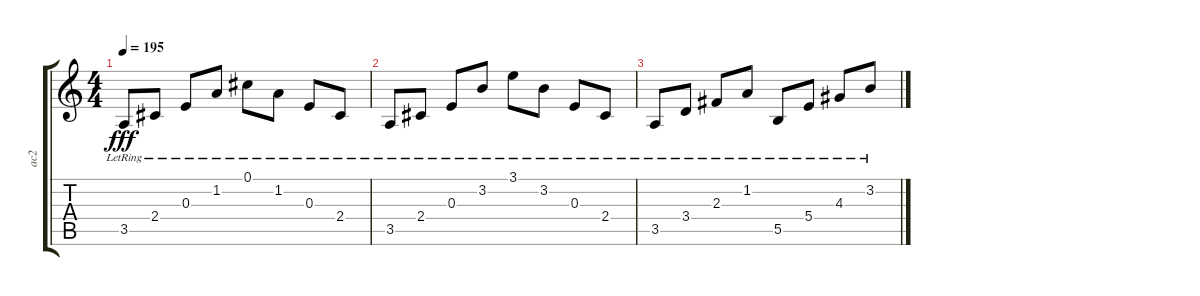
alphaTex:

\track ("ac2" "ac2") {instrument acousticguitarsteel}
\staff {score tabs}
\tuning (Db4 Ab3 E3 B2 Gb2 B1) {hide}
\ts (4 4)
\tempo 195
\clef g2
\ks c
3.5{lr}.8{dy fff} 2.4{lr}.8 0.3{lr}.8 1.2{lr}.8 0.1{lr}.8 1.2{lr}.8 0.3{lr}.8 2.4{lr}.8 |
3.5{lr}.8 2.4{lr}.8 0.3{lr}.8 3.2{lr}.8 3.1{lr}.8 3.2{lr}.8 0.3{lr}.8 2.4{lr}.8 |
3.5{lr}.8 3.4{lr}.8 2.3{lr}.8 1.2{lr}.8 5.5{lr}.8 5.4{lr}.8 4.3{lr}.8 3.2{lr}.8
